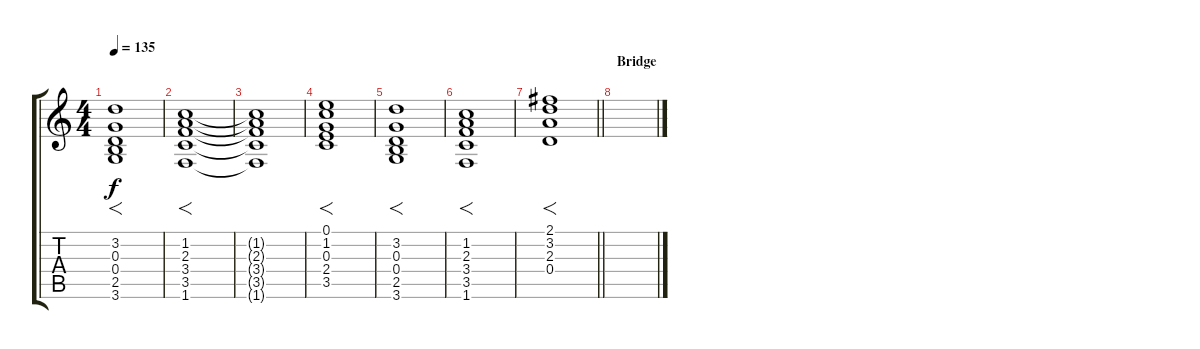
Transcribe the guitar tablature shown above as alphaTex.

\track "" {instrument pad3polysynth}
\staff {score tabs}
\tuning (E5 B4 G4 D4 A3 E3) {hide}
\ts (4 4)
\tempo 135
\clef g2
\ks c
(3.2 0.3 0.4 2.5 3.6).1{f dy f} |
(1.2 2.3 3.4 3.5 1.6).1{f} |
(1.2{t} 2.3{t} 3.4{t} 3.5{t} 1.6{t}).1 |
(0.1 1.2 0.3 2.4 3.5).1{f} |
(3.2 0.3 0.4 2.5 3.6).1{f} |
(1.2 2.3 3.4 3.5 1.6).1{f} |
\barLineRight lightlight
(2.1 3.2 2.3 0.4).1{f} |
\section ("" "Bridge")
